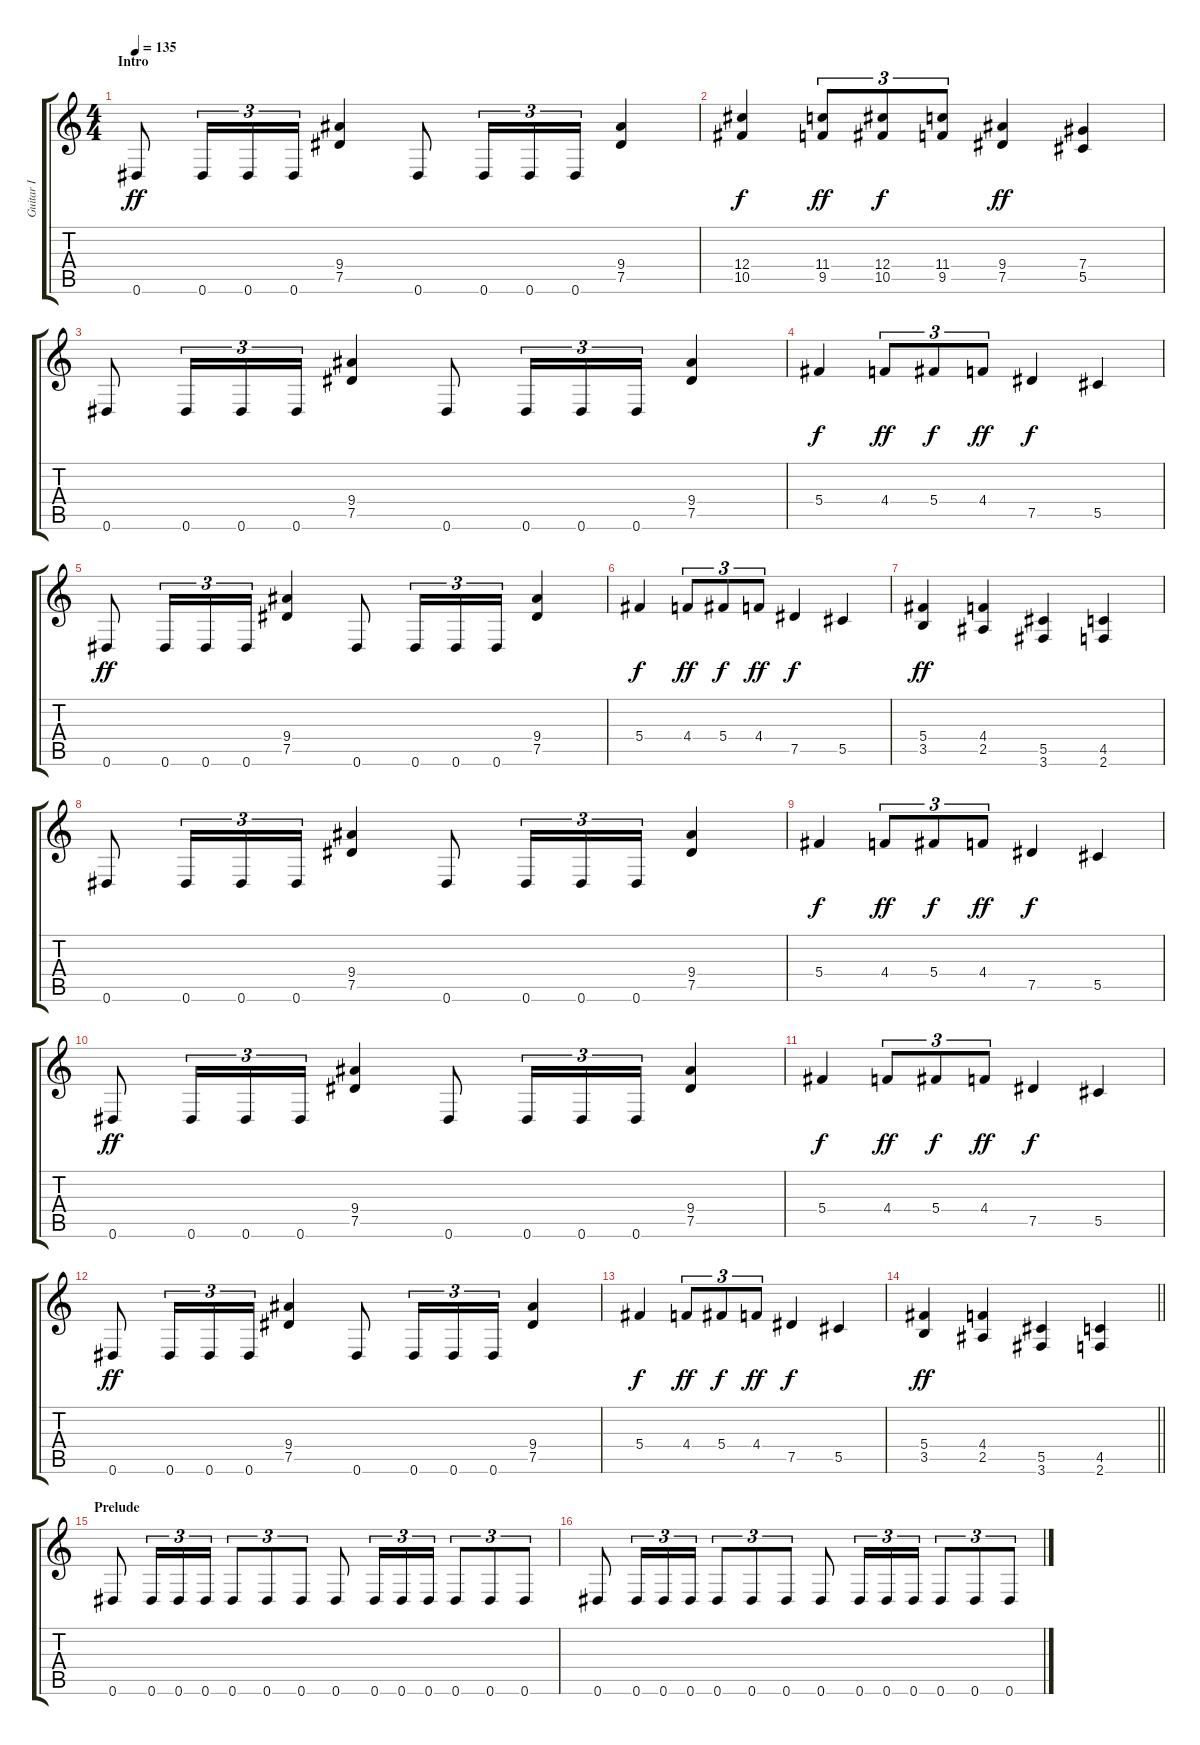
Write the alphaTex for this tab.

\track ("Guitar I" "Guitar I") {instrument distortionguitar}
\staff {score tabs}
\tuning (Eb4 Bb3 Gb3 Db3 Ab2 Eb2) {hide}
\ts (4 4)
\section ("" "Intro")
\tempo 135
\clef g2
\ks c
0.6.8{txt "" dy ff instrument distortionguitar} 0.6.16{tu (3 2)} 0.6.16{tu (3 2)} 0.6.16{tu (3 2)} (9.4 7.5).4 0.6.8 0.6.16{tu (3 2)} 0.6.16{tu (3 2)} 0.6.16{tu (3 2)} (9.4 7.5).4 |
(12.4 10.5).4{dy f} (11.4 9.5).8{tu (3 2) dy ff} (12.4 10.5).8{tu (3 2) dy f} (11.4 9.5).8{tu (3 2)} (9.4 7.5).4{dy ff} (7.4 5.5).4 |
0.6.8 0.6.16{tu (3 2)} 0.6.16{tu (3 2)} 0.6.16{tu (3 2)} (9.4 7.5).4 0.6.8 0.6.16{tu (3 2)} 0.6.16{tu (3 2)} 0.6.16{tu (3 2)} (9.4 7.5).4 |
5.4.4{dy f} 4.4.8{tu (3 2) dy ff} 5.4.8{tu (3 2) dy f} 4.4.8{tu (3 2) dy ff} 7.5.4{dy f} 5.5.4 |
0.6.8{dy ff} 0.6.16{tu (3 2)} 0.6.16{tu (3 2)} 0.6.16{tu (3 2)} (9.4 7.5).4 0.6.8 0.6.16{tu (3 2)} 0.6.16{tu (3 2)} 0.6.16{tu (3 2)} (9.4 7.5).4 |
5.4.4{dy f} 4.4.8{tu (3 2) dy ff} 5.4.8{tu (3 2) dy f} 4.4.8{tu (3 2) dy ff} 7.5.4{dy f} 5.5.4 |
(5.4 3.5).4{dy ff} (4.4 2.5).4 (5.5 3.6).4 (4.5 2.6).4 |
0.6.8 0.6.16{tu (3 2)} 0.6.16{tu (3 2)} 0.6.16{tu (3 2)} (9.4 7.5).4 0.6.8 0.6.16{tu (3 2)} 0.6.16{tu (3 2)} 0.6.16{tu (3 2)} (9.4 7.5).4 |
5.4.4{dy f} 4.4.8{tu (3 2) dy ff} 5.4.8{tu (3 2) dy f} 4.4.8{tu (3 2) dy ff} 7.5.4{dy f} 5.5.4 |
0.6.8{dy ff} 0.6.16{tu (3 2)} 0.6.16{tu (3 2)} 0.6.16{tu (3 2)} (9.4 7.5).4 0.6.8 0.6.16{tu (3 2)} 0.6.16{tu (3 2)} 0.6.16{tu (3 2)} (9.4 7.5).4 |
5.4.4{dy f} 4.4.8{tu (3 2) dy ff} 5.4.8{tu (3 2) dy f} 4.4.8{tu (3 2) dy ff} 7.5.4{dy f} 5.5.4 |
0.6.8{dy ff} 0.6.16{tu (3 2)} 0.6.16{tu (3 2)} 0.6.16{tu (3 2)} (9.4 7.5).4 0.6.8 0.6.16{tu (3 2)} 0.6.16{tu (3 2)} 0.6.16{tu (3 2)} (9.4 7.5).4 |
5.4.4{dy f} 4.4.8{tu (3 2) dy ff} 5.4.8{tu (3 2) dy f} 4.4.8{tu (3 2) dy ff} 7.5.4{dy f} 5.5.4 |
\barLineRight lightlight
(5.4 3.5).4{dy ff} (4.4 2.5).4 (5.5 3.6).4 (4.5 2.6).4 |
\section ("" "Prelude")
0.6.8 0.6.16{tu (3 2)} 0.6.16{tu (3 2)} 0.6.16{tu (3 2)} 0.6.8{tu (3 2)} 0.6.8{tu (3 2)} 0.6.8{tu (3 2)} 0.6.8 0.6.16{tu (3 2)} 0.6.16{tu (3 2)} 0.6.16{tu (3 2)} 0.6.8{tu (3 2)} 0.6.8{tu (3 2)} 0.6.8{tu (3 2)} |
0.6.8 0.6.16{tu (3 2)} 0.6.16{tu (3 2)} 0.6.16{tu (3 2)} 0.6.8{tu (3 2)} 0.6.8{tu (3 2)} 0.6.8{tu (3 2)} 0.6.8 0.6.16{tu (3 2)} 0.6.16{tu (3 2)} 0.6.16{tu (3 2)} 0.6.8{tu (3 2)} 0.6.8{tu (3 2)} 0.6.8{tu (3 2)}
